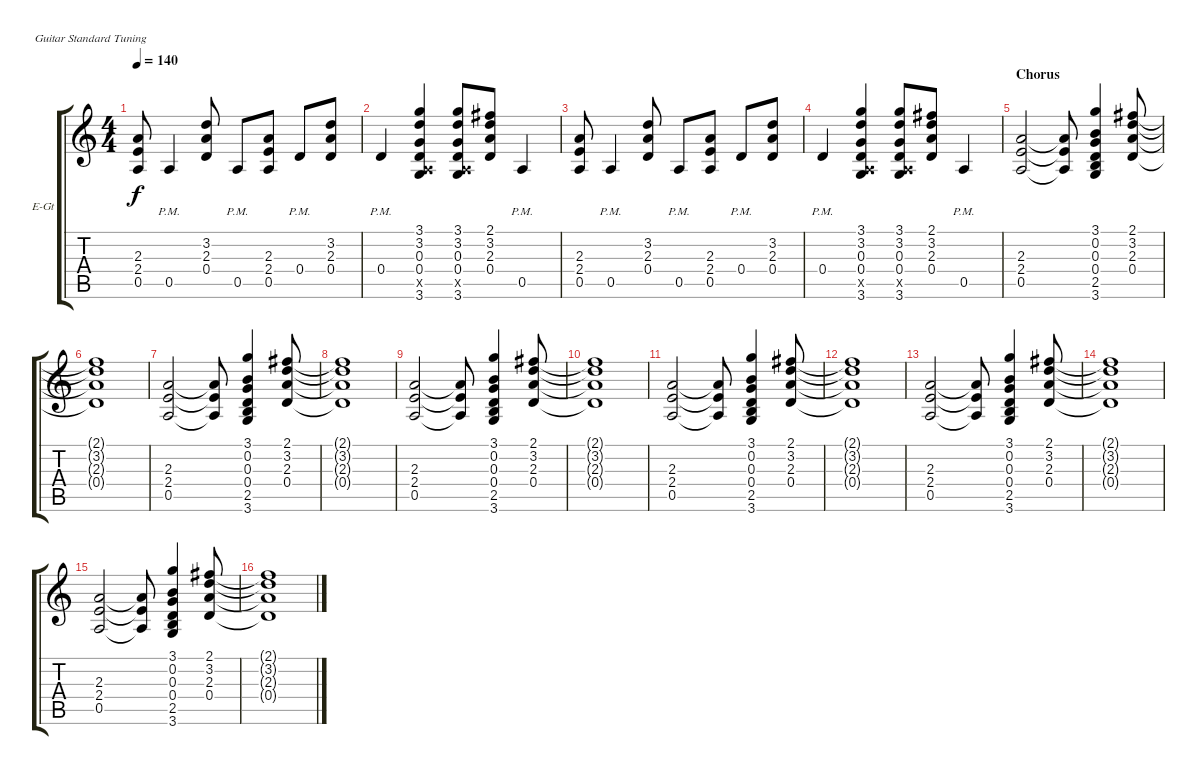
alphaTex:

\bracketExtendMode groupsimilarinstruments
\firstSystemTrackNameOrientation horizontal
\otherSystemsTrackNameOrientation horizontal
\track ("Malcolm Young" "E-Gt") {instrument overdrivenguitar}
\staff {score tabs}
\tuning (E4 B3 G3 D3 A2 E2)
\ts (4 4)
\tempo 140
\clef g2
\ks c
(2.3 2.4 0.5).8{dy f} 0.5{pm}.4 (3.2 2.3 0.4).8 0.5{pm}.8 (2.3 2.4 0.5).8 0.4{pm}.8 (3.2 2.3 0.4).8 |
0.4{pm}.4 (3.1 3.2 0.3 0.4 0.5{x} 3.6).4 (3.1 3.2 0.3 0.4 3.6 0.5{x}).8 (2.1 3.2 2.3 0.4).8 0.5{pm}.4 |
(2.3 2.4 0.5).8 0.5{pm}.4 (3.2 2.3 0.4).8 0.5{pm}.8 (2.3 2.4 0.5).8 0.4{pm}.8 (3.2 2.3 0.4).8 |
0.4{pm}.4 (3.1 3.2 0.3 0.4 0.5{x} 3.6).4 (3.1 3.2 0.3 0.4 3.6 0.5{x}).8 (2.1 3.2 2.3 0.4).8 0.5{pm}.4 |
\section ("" "Chorus")
(2.3 2.4 0.5).2 (2.3{t} 2.4{t} 0.5{t}).8 (3.1 0.2 0.3 0.4 2.5 3.6).4 (2.1 3.2 2.3 0.4).8 |
(2.1{t} 3.2{t} 2.3{t} 0.4{t}).1 |
(2.3 2.4 0.5).2 (2.3{t} 2.4{t} 0.5{t}).8 (3.1 0.2 0.3 0.4 2.5 3.6).4 (2.1 3.2 2.3 0.4).8 |
(2.1{t} 3.2{t} 2.3{t} 0.4{t}).1 |
(2.3 2.4 0.5).2 (2.3{t} 2.4{t} 0.5{t}).8 (3.1 0.2 0.3 0.4 2.5 3.6).4 (2.1 3.2 2.3 0.4).8 |
(2.1{t} 3.2{t} 2.3{t} 0.4{t}).1 |
(2.3 2.4 0.5).2 (2.3{t} 2.4{t} 0.5{t}).8 (3.1 0.2 0.3 0.4 2.5 3.6).4 (2.1 3.2 2.3 0.4).8 |
(2.1{t} 3.2{t} 2.3{t} 0.4{t}).1 |
(2.3 2.4 0.5).2 (2.3{t} 2.4{t} 0.5{t}).8 (3.1 0.2 0.3 0.4 2.5 3.6).4 (2.1 3.2 2.3 0.4).8 |
(2.1{t} 3.2{t} 2.3{t} 0.4{t}).1 |
(2.3 2.4 0.5).2 (2.3{t} 2.4{t} 0.5{t}).8 (3.1 0.2 0.3 0.4 2.5 3.6).4 (2.1 3.2 2.3 0.4).8 |
(2.1{t} 3.2{t} 2.3{t} 0.4{t}).1
